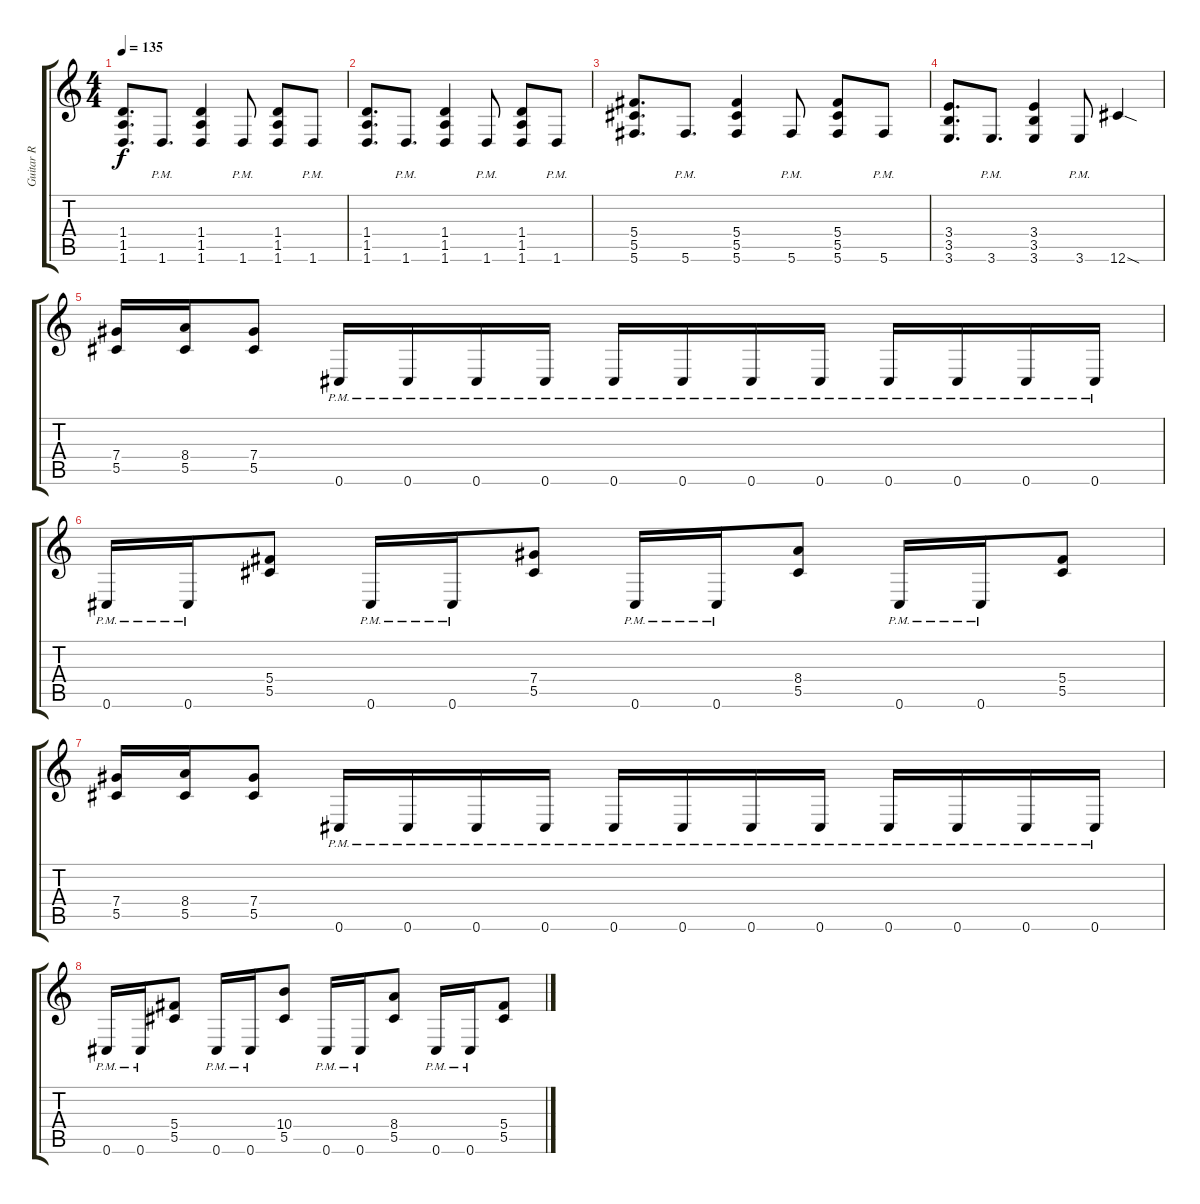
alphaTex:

\track ("Guitar R" "Guitar R") {instrument overdrivenguitar}
\staff {score tabs}
\tuning (Eb4 Bb3 Gb3 Db3 Ab2 Db2) {hide}
\ts (4 4)
\tempo 135
\clef g2
\ks c
(1.4 1.5 1.6).8{d dy f} 1.6{pm}.8{d} (1.4 1.5 1.6).4 1.6{pm}.8 (1.4 1.5 1.6).8 1.6{pm}.8 |
(1.4 1.5 1.6).8{d} 1.6{pm}.8{d} (1.4 1.5 1.6).4 1.6{pm}.8 (1.4 1.5 1.6).8 1.6{pm}.8 |
(5.4 5.5 5.6).8{d} 5.6{pm}.8{d} (5.4 5.5 5.6).4 5.6{pm}.8 (5.4 5.5 5.6).8 5.6{pm}.8 |
(3.4 3.5 3.6).8{d} 3.6{pm}.8{d} (3.4 3.5 3.6).4 3.6{pm}.8 12.6{sod}.4 |
(7.4 5.5).16 (8.4 5.5).16 (7.4 5.5).8 0.6{pm}.16 0.6{pm}.16 0.6{pm}.16 0.6{pm}.16 0.6{pm}.16 0.6{pm}.16 0.6{pm}.16 0.6{pm}.16 0.6{pm}.16 0.6{pm}.16 0.6{pm}.16 0.6{pm}.16 |
0.6{pm}.16 0.6{pm}.16 (5.4 5.5).8 0.6{pm}.16 0.6{pm}.16 (7.4 5.5).8 0.6{pm}.16 0.6{pm}.16 (8.4 5.5).8 0.6{pm}.16 0.6{pm}.16 (5.4 5.5).8 |
(7.4 5.5).16 (8.4 5.5).16 (7.4 5.5).8 0.6{pm}.16 0.6{pm}.16 0.6{pm}.16 0.6{pm}.16 0.6{pm}.16 0.6{pm}.16 0.6{pm}.16 0.6{pm}.16 0.6{pm}.16 0.6{pm}.16 0.6{pm}.16 0.6{pm}.16 |
0.6{pm}.16 0.6{pm}.16 (5.4 5.5).8 0.6{pm}.16 0.6{pm}.16 (10.4 5.5).8 0.6{pm}.16 0.6{pm}.16 (8.4 5.5).8 0.6{pm}.16 0.6{pm}.16 (5.4 5.5).8
